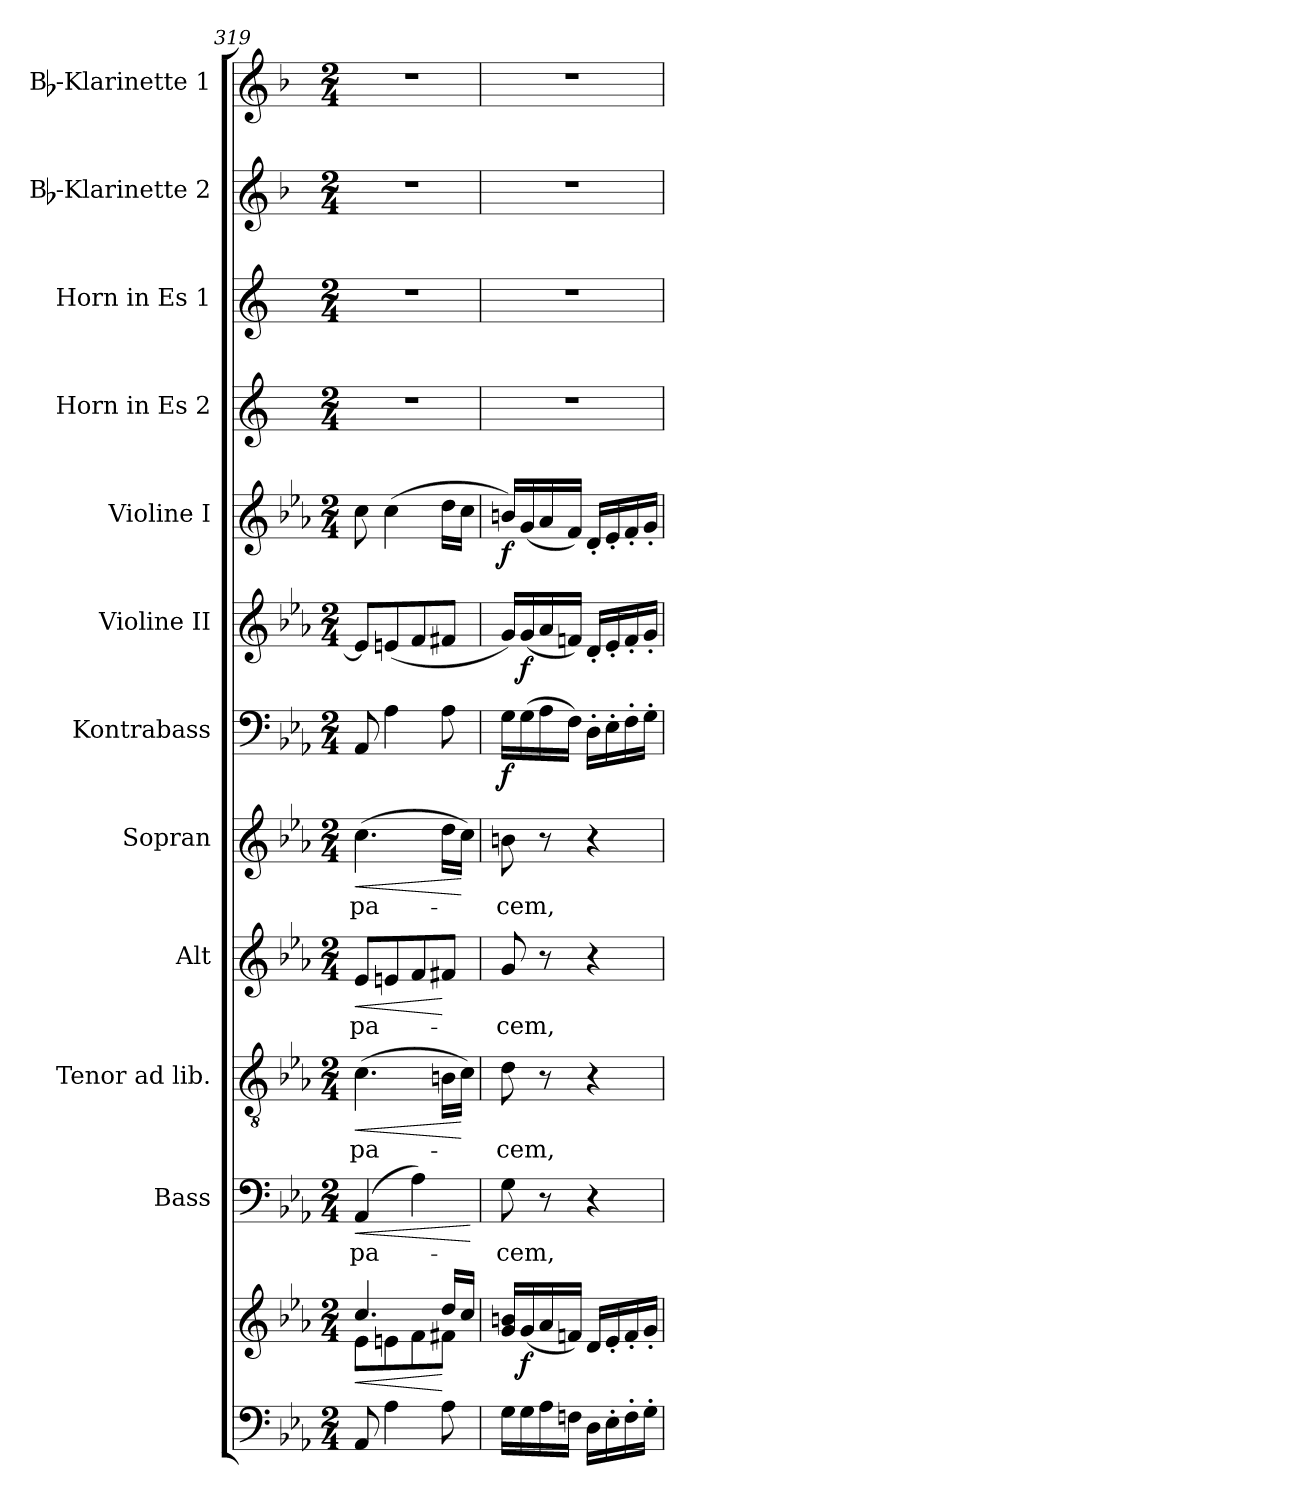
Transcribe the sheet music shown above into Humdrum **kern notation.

**kern	**kern	**dynam	**kern	**text	**dynam	**kern	**text	**dynam	**kern	**text	**dynam	**kern	**text	**dynam	**kern	**dynam	**kern	**dynam	**kern	**dynam	**kern	**kern	**kern	**kern
*part12	*part12	*part12	*part11	*part11	*part11	*part10	*part10	*part10	*part9	*part9	*part9	*part8	*part8	*part8	*part7	*part7	*part6	*part6	*part5	*part5	*part4	*part3	*part2	*part1
*staff13	*staff12	*staff12/13	*staff11	*staff11	*staff11	*staff10	*staff10	*staff10	*staff9	*staff9	*staff9	*staff8	*staff8	*staff8	*staff7	*staff7	*staff6	*staff6	*staff5	*staff5	*staff4	*staff3	*staff2	*staff1
*	*	*	*I"Bass	*	*	*I"Tenor ad lib.	*	*	*I"Alt	*	*	*I"Sopran	*	*	*I"Kontrabass	*	*I"Violine II	*	*I"Violine I	*	*I"Horn in Es 2	*I"Horn in Es 1	*I"Bb-Klarinette 2	*I"Bb-Klarinette 1
*	*	*	*I'B.	*	*	*I'T.	*	*	*I'A.	*	*	*I'S.	*	*	*I'Kb.	*	*I'Vl. II	*	*I'Vl. I	*	*	*	*I'Bb Kl. 2	*I'Bb Kl. 1
*clefF4	*clefG2	*	*clefF4	*	*	*clefGv2	*	*	*clefG2	*	*	*clefG2	*	*	*clefF4	*	*clefG2	*	*clefG2	*	*clefG2	*clefG2	*clefG2	*clefG2
*	*	*	*	*	*	*	*	*	*	*	*	*	*	*	*ITrd7c12	*	*	*	*	*	*ITrd5c9	*ITrd5c9	*ITrd1c2	*ITrd1c2
*k[b-e-a-]	*k[b-e-a-]	*	*k[b-e-a-]	*	*	*k[b-e-a-]	*	*	*k[b-e-a-]	*	*	*k[b-e-a-]	*	*	*k[b-e-a-]	*	*k[b-e-a-]	*	*k[b-e-a-]	*	*k[b-e-a-]	*k[b-e-a-]	*k[b-e-a-]	*k[b-e-a-]
*E-:	*E-:	*	*E-:	*	*	*E-:	*	*	*E-:	*	*	*E-:	*	*	*E-:	*	*E-:	*	*E-:	*	*E-:	*E-:	*E-:	*E-:
*M2/4	*M2/4	*	*M2/4	*	*	*M2/4	*	*	*M2/4	*	*	*M2/4	*	*	*M2/4	*	*M2/4	*	*M2/4	*	*M2/4	*M2/4	*M2/4	*M2/4
=319	=319	=319	=319	=319	=319	=319	=319	=319	=319	=319	=319	=319	=319	=319	=319	=319	=319	=319	=319	=319	=319	=319	=319	=319
!	!	!LO:HP:b	!	!LO:LY:b	!LO:HP:b	!	!LO:LY:b	!LO:HP:b	!	!LO:LY:b	!LO:HP:b	!	!LO:LY:b	!LO:HP:b	!	!	!	!	!	!	!	!	!	!
*	*^	*	*	*	*	*	*	*	*	*	*	*	*	*	*	*	*	*	*	*	*	*	*	*
8AA-/	4.cc/	8e-\L	<	(4AA-/	pa-	<	(>4.c\	pa-	<	8e-/L	pa-	<	(>4.cc\	pa-	<	8AAA-/	.	8e-/L]	.	8cc\	.	2r	2r	2r	2r
4A-\	.	8en\	.	.	.	.	.	.	.	8en/	.	.	.	.	.	4AA-\	.	(<8en/	.	(>4cc\	.	.	.	.	.
.	.	8f\	.	4A-\)	.	.	.	.	.	8f/	.	.	.	.	.	.	.	8f/	.	.	.	.	.	.	.
8A-\	16dd/LL	8f#X\J	[	.	.	.	16Bn\LL	.	.	8f#X/J	.	[	16dd\LL	.	.	8AA-\	.	8f#X/J	.	16dd\LL	.	.	.	.	.
.	16cc/JJ	.	.	.	.	.	16c\JJ)	.	[	.	.	.	16cc\JJ)	.	[	.	.	.	.	16cc\JJ	.	.	.	.	.
*	*v	*v	*	*	*	*	*	*	*	*	*	*	*	*	*	*	*	*	*	*	*	*	*	*	*
.	.	.	.	.	[	.	.	.	.	.	.	.	.	.	.	.	.	.	.	.	.	.	.	.
!!LO:PB:g=z
=320	=320	=320	=320	=320	=320	=320	=320	=320	=320	=320	=320	=320	=320	=320	=320	=320	=320	=320	=320	=320	=320	=320	=320	=320
!	!	!	!	!LO:LY:b	!	!	!LO:LY:b	!	!	!LO:LY:b	!	!	!LO:LY:b	!	!	!LO:DY:b	!	!	!	!LO:DY:b	!	!	!	!
16G\LL	16g/ 16bn/LL	.	8G\	-cem,	.	8d\	-cem,	.	8g/	-cem,	.	8bn\	-cem,	.	16GG\LL	f	16g/LL)	.	16bn/LL)	f	2r	2r	2r	2r
!	!	!LO:DY:b	!	!	!	!	!	!	!	!	!	!	!	!	!	!	!	!LO:DY:b	!	!	!	!	!	!
16G\	(<16g/	f	.	.	.	.	.	.	.	.	.	.	.	.	(>16GG\	.	(<16g/	f	(<16g/	.	.	.	.	.
16A-\	16a-/	.	8r	.	.	8r	.	.	8r	.	.	8r	.	.	16AA-\	.	16a-/	.	16a-/	.	.	.	.	.
16Fn\JJ	16fn/JJ)	.	.	.	.	.	.	.	.	.	.	.	.	.	16FF\JJ)	.	16fn/JJ)	.	16f/JJ)	.	.	.	.	.
16D\LL	16d/LL	.	4r	.	.	4r	.	.	4r	.	.	4r	.	.	16DD'>\LL	.	16d'</LL	.	16d'</LL	.	.	.	.	.
16E-'>\	16e-'</	.	.	.	.	.	.	.	.	.	.	.	.	.	16EE-'>\	.	16e-'</	.	16e-'</	.	.	.	.	.
16F'>\	16f'</	.	.	.	.	.	.	.	.	.	.	.	.	.	16FF'>\	.	16f'</	.	16f'</	.	.	.	.	.
16G'>\JJ	16g'</JJ	.	.	.	.	.	.	.	.	.	.	.	.	.	16GG'>\JJ	.	16g'</JJ	.	16g'</JJ	.	.	.	.	.
=	=	=	=	=	=	=	=	=	=	=	=	=	=	=	=	=	=	=	=	=	=	=	=	=
*-	*-	*-	*-	*-	*-	*-	*-	*-	*-	*-	*-	*-	*-	*-	*-	*-	*-	*-	*-	*-	*-	*-	*-	*-
